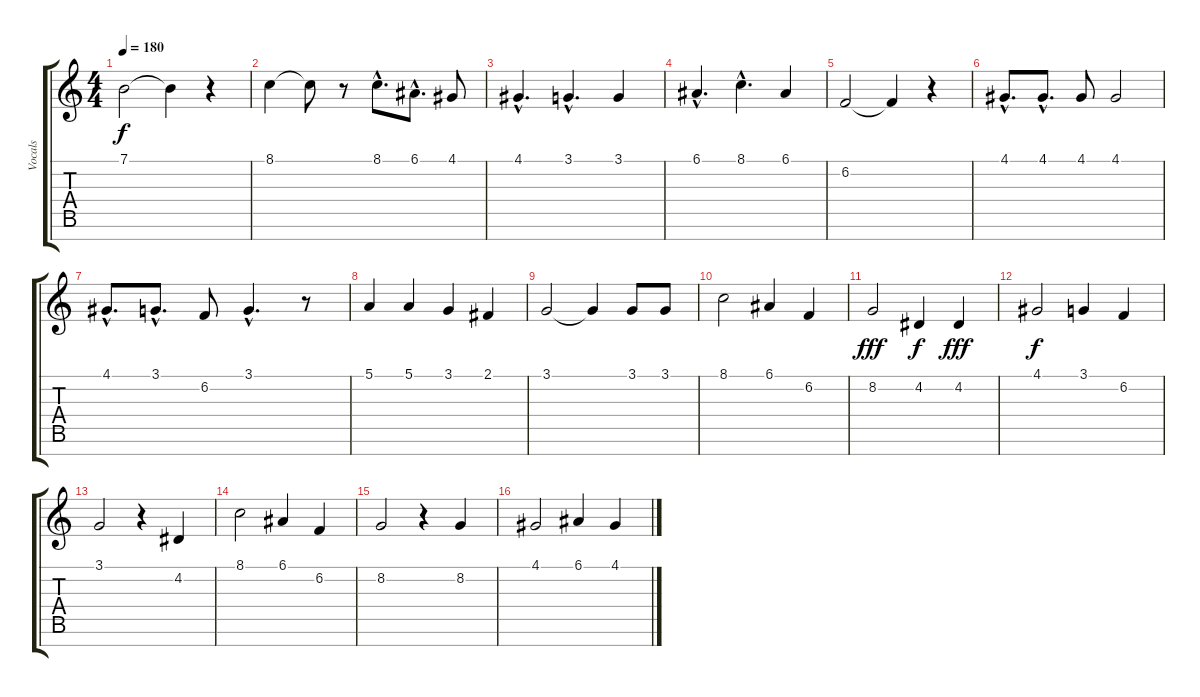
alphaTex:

\track ("Vocals" "Vocals") {instrument choiraahs}
\staff {score tabs}
\tuning (E4 B3 G3 D3 A2 E2 B1) {hide}
\ts (4 4)
\tempo 180
\clef g2
\ks c
7.1.2{dy f} 7.1{t}.4 r.4 |
8.1.4 8.1{t}.8 r.8 8.1{hac}.8{d} 6.1{hac}.8{d} 4.1.8 |
4.1{hac}.4{d} 3.1{hac}.4{d} 3.1.4 |
6.1{hac}.4{d} 8.1{hac}.4{d} 6.1.4 |
6.2.2 6.2{t}.4 r.4 |
4.1{hac}.8{d} 4.1{hac}.8{d} 4.1.8 4.1.2 |
4.1{hac}.8{d} 3.1{hac}.8{d} 6.2.8 3.1{hac}.4{d} r.8 |
5.1.4 5.1.4 3.1.4 2.1.4 |
3.1.2 3.1{t}.4 3.1.8 3.1.8 |
8.1.2 6.1.4 6.2.4 |
8.2.2{dy fff} 4.2.4{dy f} 4.2.4{dy fff} |
4.1.2{dy f} 3.1.4 6.2.4 |
3.1.2 r.4 4.2.4 |
8.1.2 6.1.4 6.2.4 |
8.2.2 r.4 8.2.4 |
4.1.2 6.1.4 4.1.4
